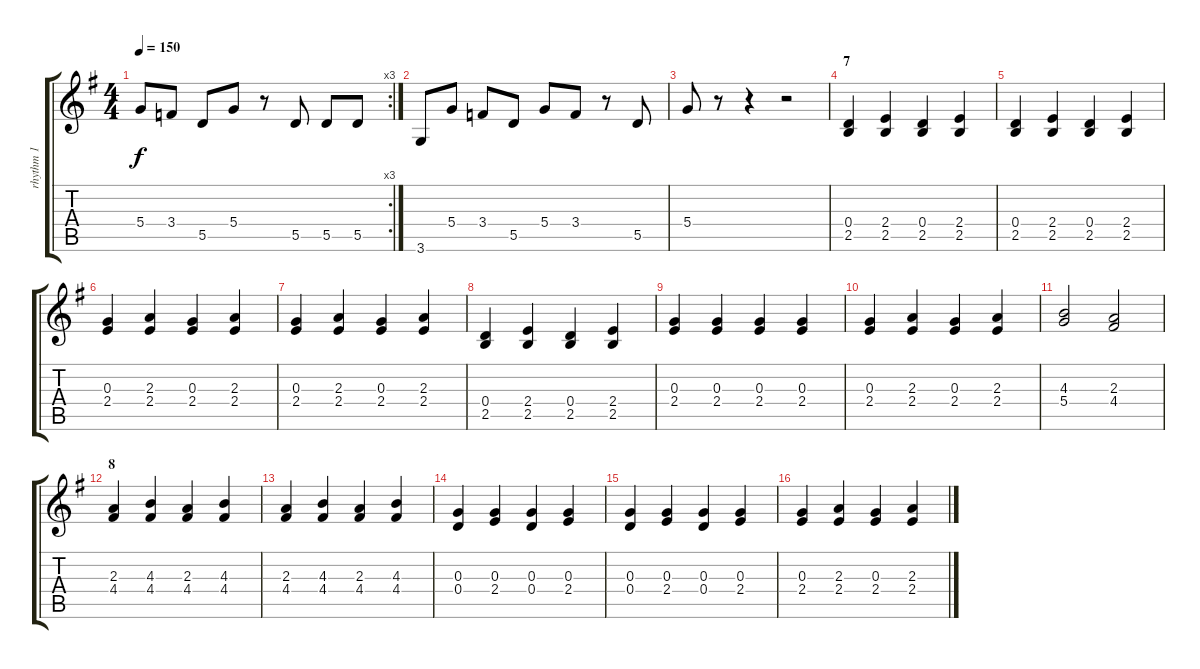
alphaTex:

\track ("rhythm 1" "rhythm 1") {instrument acousticguitarnylon}
\staff {score tabs}
\tuning (E4 B3 G3 D3 A2 E2) {hide}
\rc 3
\ts (4 4)
\tempo 150
\clef g2
\ks g
5.4.8{dy f} 3.4.8 5.5.8 5.4.8 r.8 5.5.8 5.5.8 5.5.8 |
3.6.8 5.4.8 3.4.8 5.5.8 5.4.8 3.4.8 r.8 5.5.8 |
5.4.8 r.8 r.4 r.2 |
\section ("" "7")
(0.4 2.5).4 (2.4 2.5).4 (0.4 2.5).4 (2.4 2.5).4 |
(0.4 2.5).4 (2.4 2.5).4 (0.4 2.5).4 (2.4 2.5).4 |
(0.3 2.4).4 (2.3 2.4).4 (0.3 2.4).4 (2.3 2.4).4 |
(0.3 2.4).4 (2.3 2.4).4 (0.3 2.4).4 (2.3 2.4).4 |
(0.4 2.5).4 (2.4 2.5).4 (0.4 2.5).4 (2.4 2.5).4 |
(0.3 2.4).4 (0.3 2.4).4 (0.3 2.4).4 (0.3 2.4).4 |
(0.3 2.4).4 (2.3 2.4).4 (0.3 2.4).4 (2.3 2.4).4 |
(4.3 5.4).2 (2.3 4.4).2 |
\section ("" "8")
(2.3 4.4).4 (4.3 4.4).4 (2.3 4.4).4 (4.3 4.4).4 |
(2.3 4.4).4 (4.3 4.4).4 (2.3 4.4).4 (4.3 4.4).4 |
(0.3 0.4).4 (0.3 2.4).4 (0.3 0.4).4 (0.3 2.4).4 |
(0.3 0.4).4 (0.3 2.4).4 (0.3 0.4).4 (0.3 2.4).4 |
(0.3 2.4).4 (2.3 2.4).4 (0.3 2.4).4 (2.3 2.4).4
